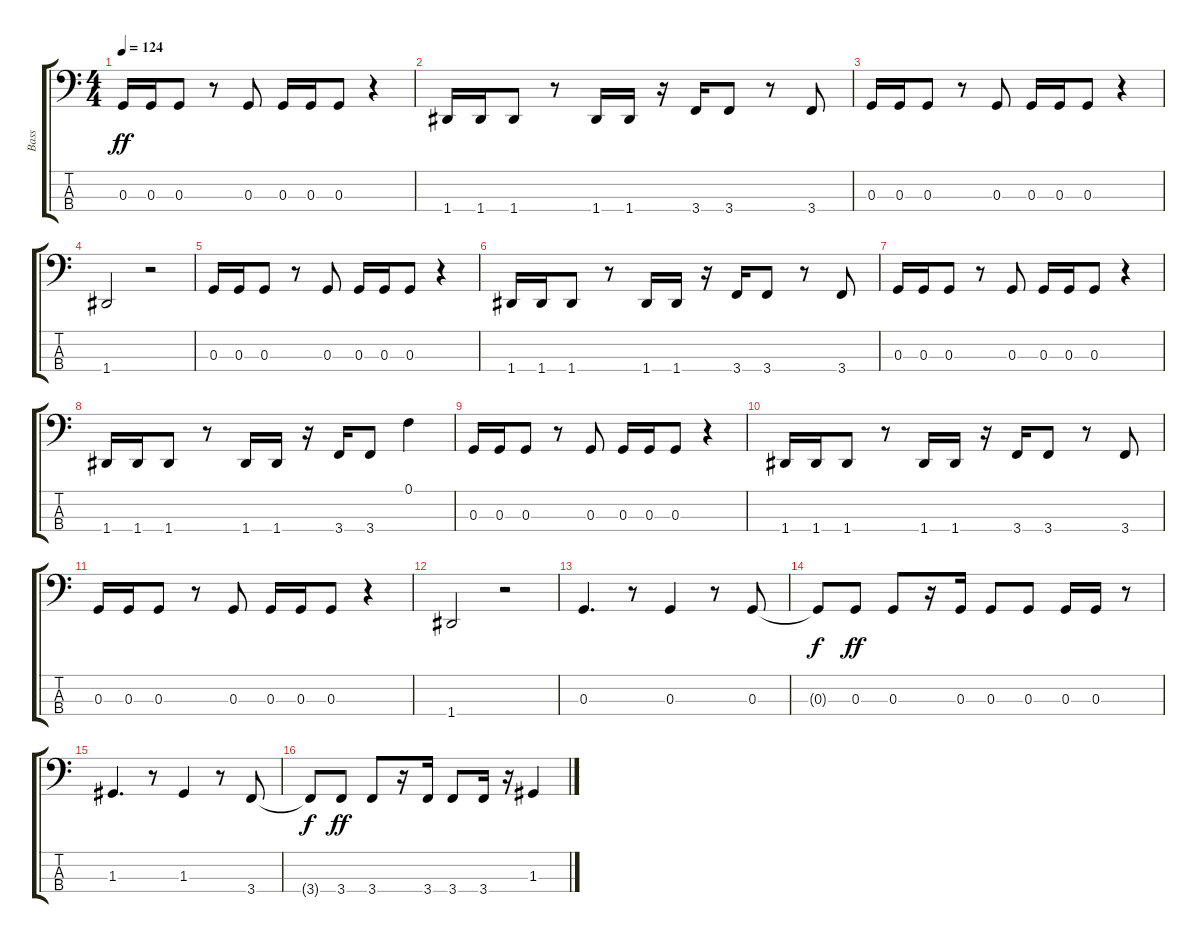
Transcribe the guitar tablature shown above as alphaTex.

\track ("Bass" "Bass") {instrument electricbassfinger}
\staff {score tabs}
\tuning (F2 C2 G1 D1) {hide}
\ts (4 4)
\tempo 124
\clef f4
\ks c
0.3.16{dy ff} 0.3.16 0.3.8 r.8 0.3.8 0.3.16 0.3.16 0.3.8 r.4 |
1.4.16 1.4.16 1.4.8 r.8 1.4.16 1.4.16 r.16 3.4.16 3.4.8 r.8 3.4.8 |
0.3.16 0.3.16 0.3.8 r.8 0.3.8 0.3.16 0.3.16 0.3.8 r.4 |
1.4.2 r.2 |
0.3.16 0.3.16 0.3.8 r.8 0.3.8 0.3.16 0.3.16 0.3.8 r.4 |
1.4.16 1.4.16 1.4.8 r.8 1.4.16 1.4.16 r.16 3.4.16 3.4.8 r.8 3.4.8 |
0.3.16 0.3.16 0.3.8 r.8 0.3.8 0.3.16 0.3.16 0.3.8 r.4 |
1.4.16 1.4.16 1.4.8 r.8 1.4.16 1.4.16 r.16 3.4.16 3.4.8 0.1.4 |
0.3.16 0.3.16 0.3.8 r.8 0.3.8 0.3.16 0.3.16 0.3.8 r.4 |
1.4.16 1.4.16 1.4.8 r.8 1.4.16 1.4.16 r.16 3.4.16 3.4.8 r.8 3.4.8 |
0.3.16 0.3.16 0.3.8 r.8 0.3.8 0.3.16 0.3.16 0.3.8 r.4 |
1.4.2 r.2 |
0.3.4{d} r.8 0.3.4 r.8 0.3.8 |
0.3{t}.8{dy f} 0.3.8{dy ff} 0.3.8 r.16 0.3.16 0.3.8 0.3.8 0.3.16 0.3.16 r.8 |
1.3.4{d} r.8 1.3.4 r.8 3.4.8 |
3.4{t}.8{dy f} 3.4.8{dy ff} 3.4.8 r.16 3.4.16 3.4.8 3.4.16 r.16 1.3.4
